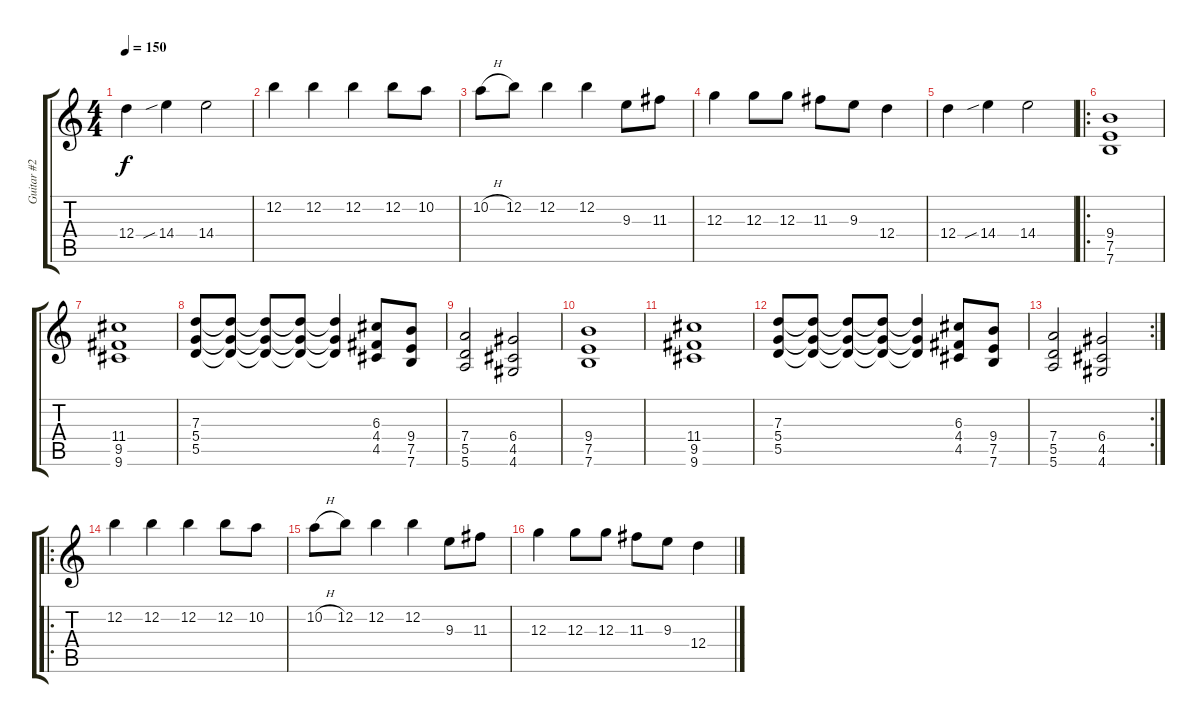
\track ("Guitar #2" "Guitar #2") {instrument distortionguitar}
\staff {score tabs}
\tuning (E4 B3 G3 D3 A2 E2) {hide}
\ts (4 4)
\tempo 150
\clef g2
\ks c
12.4.4{dy f} 14.4{sib}.4 14.4.2 |
12.2.4{volume 5} 12.2.4 12.2.4 12.2.8 10.2.8 |
10.2{h}.8 12.2.8 12.2.4 12.2.4 9.3.8 11.3.8 |
12.3.4 12.3.8 12.3.8 11.3.8 9.3.8 12.4.4 |
12.4.4 14.4{sib}.4 14.4.2 |
\ro
(9.4 7.5 7.6).1 |
(11.4 9.5 9.6).1 |
(7.3 5.4 5.5).8 (7.3{t} 5.4{t} 5.5{t}).8 (7.3{t} 5.4{t} 5.5{t}).8 (7.3{t} 5.4{t} 5.5{t}).8 (7.3{t} 5.4{t} 5.5{t}).4 (6.3 4.4 4.5).8 (9.4 7.5 7.6).8 |
(7.4 5.5 5.6).2 (6.4 4.5 4.6).2 |
(9.4 7.5 7.6).1 |
(11.4 9.5 9.6).1 |
(7.3 5.4 5.5).8 (7.3{t} 5.4{t} 5.5{t}).8 (7.3{t} 5.4{t} 5.5{t}).8 (7.3{t} 5.4{t} 5.5{t}).8 (7.3{t} 5.4{t} 5.5{t}).4 (6.3 4.4 4.5).8 (9.4 7.5 7.6).8 |
\rc 2
(7.4 5.5 5.6).2 (6.4 4.5 4.6).2 |
\ro
12.2.4{volume 5} 12.2.4 12.2.4 12.2.8 10.2.8 |
10.2{h}.8 12.2.8 12.2.4 12.2.4 9.3.8 11.3.8 |
12.3.4 12.3.8 12.3.8 11.3.8 9.3.8 12.4.4
